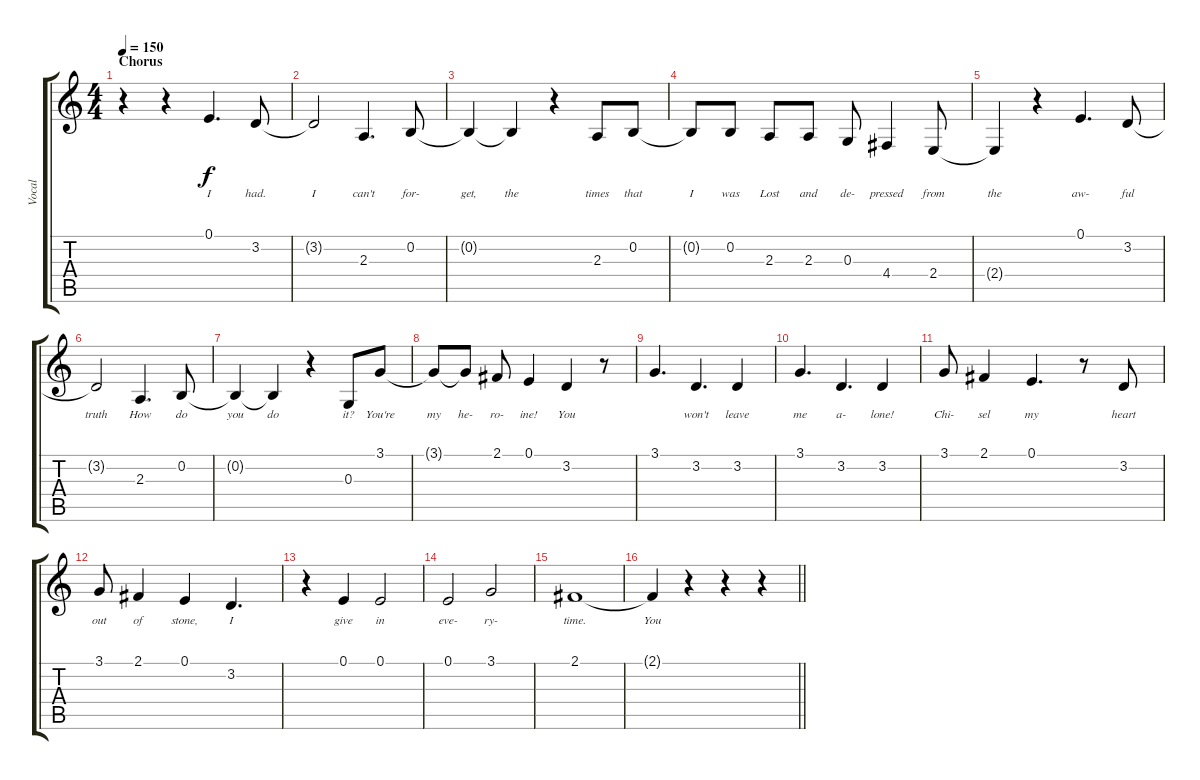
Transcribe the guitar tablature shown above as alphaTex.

\track ("Vocal" "Vocal") {instrument clarinet}
\staff {score tabs}
\tuning (E4 B3 G3 D3 A2 E2) {hide}
\ts (4 4)
\section ("" "Chorus")
\tempo 150
\clef g2
\ks c
r.4{dy f} r.4 0.1.4{d lyrics (0 "I") lyrics (1 "") lyrics (2 "") lyrics (3 "") lyrics (4 "")} 3.2.8{lyrics (0 "had.") lyrics (1 "") lyrics (2 "") lyrics (3 "") lyrics (4 "")} |
3.2{t}.2{lyrics (0 "I") lyrics (1 "") lyrics (2 "") lyrics (3 "") lyrics (4 "")} 2.3.4{d lyrics (0 "can't") lyrics (1 "") lyrics (2 "") lyrics (3 "") lyrics (4 "")} 0.2.8{lyrics (0 "for-") lyrics (1 "") lyrics (2 "") lyrics (3 "") lyrics (4 "")} |
0.2{t}.4{lyrics (0 "get,") lyrics (1 "") lyrics (2 "") lyrics (3 "") lyrics (4 "")} 0.2{t}.4{lyrics (0 "the") lyrics (1 "") lyrics (2 "") lyrics (3 "") lyrics (4 "")} r.4 2.3.8{lyrics (0 "times") lyrics (1 "") lyrics (2 "") lyrics (3 "") lyrics (4 "")} 0.2.8{lyrics (0 "that") lyrics (1 "") lyrics (2 "") lyrics (3 "") lyrics (4 "")} |
0.2{t}.8{lyrics (0 "I") lyrics (1 "") lyrics (2 "") lyrics (3 "") lyrics (4 "")} 0.2.8{lyrics (0 "was") lyrics (1 "") lyrics (2 "") lyrics (3 "") lyrics (4 "")} 2.3.8{lyrics (0 "Lost") lyrics (1 "") lyrics (2 "") lyrics (3 "") lyrics (4 "")} 2.3.8{lyrics (0 "and") lyrics (1 "") lyrics (2 "") lyrics (3 "") lyrics (4 "")} 0.3.8{lyrics (0 "de-") lyrics (1 "") lyrics (2 "") lyrics (3 "") lyrics (4 "")} 4.4.4{lyrics (0 "pressed") lyrics (1 "") lyrics (2 "") lyrics (3 "") lyrics (4 "")} 2.4.8{lyrics (0 "from") lyrics (1 "") lyrics (2 "") lyrics (3 "") lyrics (4 "")} |
2.4{t}.4{lyrics (0 "the") lyrics (1 "") lyrics (2 "") lyrics (3 "") lyrics (4 "")} r.4 0.1.4{d lyrics (0 "aw-") lyrics (1 "") lyrics (2 "") lyrics (3 "") lyrics (4 "")} 3.2.8{lyrics (0 "ful") lyrics (1 "") lyrics (2 "") lyrics (3 "") lyrics (4 "")} |
3.2{t}.2{lyrics (0 "truth") lyrics (1 "") lyrics (2 "") lyrics (3 "") lyrics (4 "")} 2.3.4{d lyrics (0 "How") lyrics (1 "") lyrics (2 "") lyrics (3 "") lyrics (4 "")} 0.2.8{lyrics (0 "do") lyrics (1 "") lyrics (2 "") lyrics (3 "") lyrics (4 "")} |
0.2{t}.4{lyrics (0 "you") lyrics (1 "") lyrics (2 "") lyrics (3 "") lyrics (4 "")} 0.2{t}.4{lyrics (0 "do") lyrics (1 "") lyrics (2 "") lyrics (3 "") lyrics (4 "")} r.4 0.3.8{lyrics (0 "it?") lyrics (1 "") lyrics (2 "") lyrics (3 "") lyrics (4 "")} 3.1.8{lyrics (0 "You're") lyrics (1 "") lyrics (2 "") lyrics (3 "") lyrics (4 "")} |
3.1{t}.8{lyrics (0 "my") lyrics (1 "") lyrics (2 "") lyrics (3 "") lyrics (4 "")} 3.1{t}.8{lyrics (0 "he-") lyrics (1 "") lyrics (2 "") lyrics (3 "") lyrics (4 "")} 2.1.8{lyrics (0 "ro-") lyrics (1 "") lyrics (2 "") lyrics (3 "") lyrics (4 "")} 0.1.4{lyrics (0 "ine!") lyrics (1 "") lyrics (2 "") lyrics (3 "") lyrics (4 "")} 3.2.4{lyrics (0 "You") lyrics (1 "") lyrics (2 "") lyrics (3 "") lyrics (4 "")} r.8 |
3.1.4{d lyrics (0 "") lyrics (1 "") lyrics (2 "") lyrics (3 "") lyrics (4 "")} 3.2.4{d lyrics (0 "won't") lyrics (1 "") lyrics (2 "") lyrics (3 "") lyrics (4 "")} 3.2.4{lyrics (0 "leave") lyrics (1 "") lyrics (2 "") lyrics (3 "") lyrics (4 "")} |
3.1.4{d lyrics (0 "me") lyrics (1 "") lyrics (2 "") lyrics (3 "") lyrics (4 "")} 3.2.4{d lyrics (0 "a-") lyrics (1 "") lyrics (2 "") lyrics (3 "") lyrics (4 "")} 3.2.4{lyrics (0 "lone!") lyrics (1 "") lyrics (2 "") lyrics (3 "") lyrics (4 "")} |
3.1.8{lyrics (0 "Chi-") lyrics (1 "") lyrics (2 "") lyrics (3 "") lyrics (4 "")} 2.1.4{lyrics (0 "sel") lyrics (1 "") lyrics (2 "") lyrics (3 "") lyrics (4 "")} 0.1.4{d lyrics (0 "my") lyrics (1 "") lyrics (2 "") lyrics (3 "") lyrics (4 "")} r.8 3.2.8{lyrics (0 "heart") lyrics (1 "") lyrics (2 "") lyrics (3 "") lyrics (4 "")} |
3.1.8{lyrics (0 "out") lyrics (1 "") lyrics (2 "") lyrics (3 "") lyrics (4 "")} 2.1.4{lyrics (0 "of") lyrics (1 "") lyrics (2 "") lyrics (3 "") lyrics (4 "")} 0.1.4{lyrics (0 "stone,") lyrics (1 "") lyrics (2 "") lyrics (3 "") lyrics (4 "")} 3.2.4{d lyrics (0 "I") lyrics (1 "") lyrics (2 "") lyrics (3 "") lyrics (4 "")} |
r.4 0.1.4{lyrics (0 "give") lyrics (1 "") lyrics (2 "") lyrics (3 "") lyrics (4 "")} 0.1.2{lyrics (0 "in") lyrics (1 "") lyrics (2 "") lyrics (3 "") lyrics (4 "")} |
0.1.2{lyrics (0 "eve-") lyrics (1 "") lyrics (2 "") lyrics (3 "") lyrics (4 "")} 3.1.2{lyrics (0 "ry-") lyrics (1 "") lyrics (2 "") lyrics (3 "") lyrics (4 "")} |
2.1.1{lyrics (0 "time.") lyrics (1 "") lyrics (2 "") lyrics (3 "") lyrics (4 "")} |
\barLineRight lightlight
2.1{t}.4{lyrics (0 "You") lyrics (1 "") lyrics (2 "") lyrics (3 "") lyrics (4 "")} r.4 r.4 r.4
